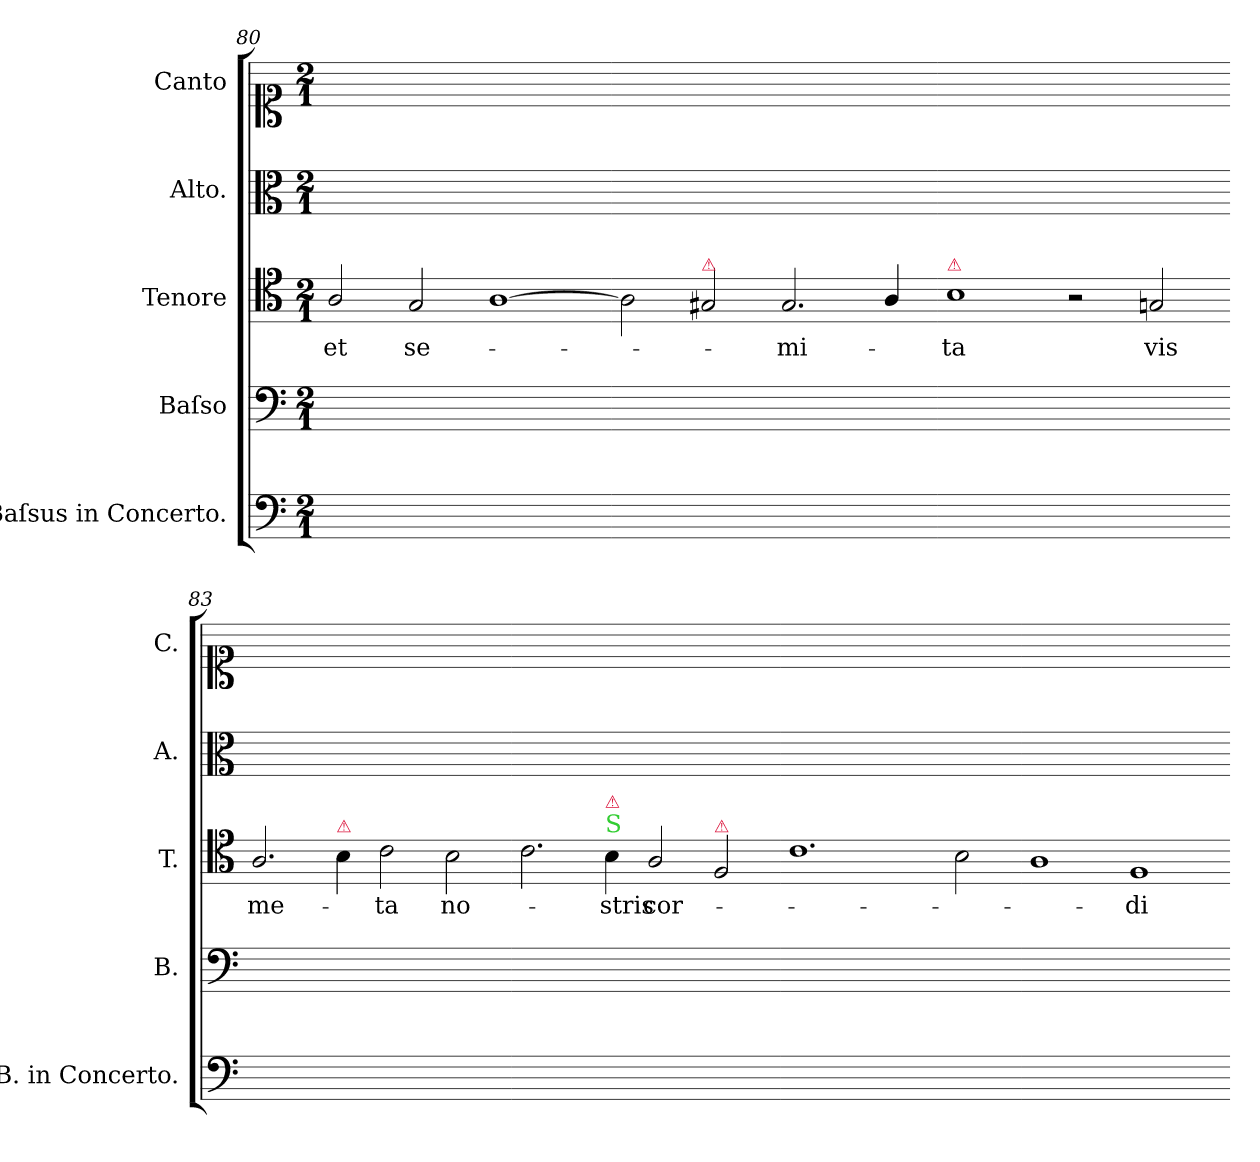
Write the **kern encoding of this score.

**kern	**kern	**kern	**text	**kern	**kern
*part5	*part4	*part3	*part3	*part2	*part1
*staff5	*staff4	*staff3	*staff3	*staff2	*staff1
*I"Baſsus in Concerto.	*I"Baſso	*I"Tenore	*	*I"Alto.	*I"Canto
*I'B. in Concerto.	*I'B.	*I'T.	*	*I'A.	*I'C.
*clefF4	*clefF4	*clefC4	*	*clefC3	*clefC1
*k[]	*k[]	*k[]	*	*k[]	*k[]
*M2/1	*M2/1	*M2/1	*	*M2/1	*M2/1
=80	=80	=80	=80	=80	=80
1ryy	1ryy	2A/	et	1ryy	1ryy
.	.	2G/	se-	.	.
1ryy	1ryy	[1A\	.	1ryy	1ryy
=81-	=81-	=81-	=81-	=81-	=81-
1ryy	1ryy	2A\]	.	1ryy	1ryy
!	!	!LO:TX:a:color=crimson:t=⚠	!	!	!
.	.	2G#X/	.	.	.
1ryy	1ryy	2.G#/	-mi-	1ryy	1ryy
.	.	4A/	.	.	.
=82-	=82-	=82-	=82-	=82-	=82-
!	!	!LO:TX:a:color=crimson:t=⚠	!	!	!
1ryy	1ryy	1B\	-ta	1ryy	1ryy
1ryy	1ryy	2r	.	1ryy	1ryy
.	.	2Gn/	vis	.	.
=83-	=83-	=83-	=83-	=83-	=83-
1ryy	1ryy	2.A/	me-	1ryy	1ryy
!	!	!LO:TX:a:color=crimson:t=⚠	!	!	!
.	.	4B\	.	.	.
1ryy	1ryy	2c\	-ta	1ryy	1ryy
.	.	2B\	no-	.	.
=84-	=84-	=84-	=84-	=84-	=84-
1ryy	1ryy	2.c\	.	1ryy	1ryy
!	!	!LO:TX:a:color=limegreen:t=S	!	!	!
!	!	!LO:TX:a:color=crimson:t=⚠	!	!	!
.	.	4B\	-stris	.	.
1ryy	1ryy	2A/	cor-	1ryy	1ryy
!	!	!LO:TX:a:color=crimson:t=⚠	!	!	!
.	.	2F/	.	.	.
=85-	=85-	=85-	=85-	=85-	=85-
1ryy	1ryy	1.c\	.	1ryy	1ryy
1ryy	1ryy	.	.	1ryy	1ryy
.	.	2B\	.	.	.
=86-	=86-	=86-	=86-	=86-	=86-
1ryy	1ryy	1A\	.	1ryy	1ryy
1ryy	1ryy	1F/	-di-	1ryy	1ryy
=-	=-	=-	=-	=-	=-
*-	*-	*-	*-	*-	*-
